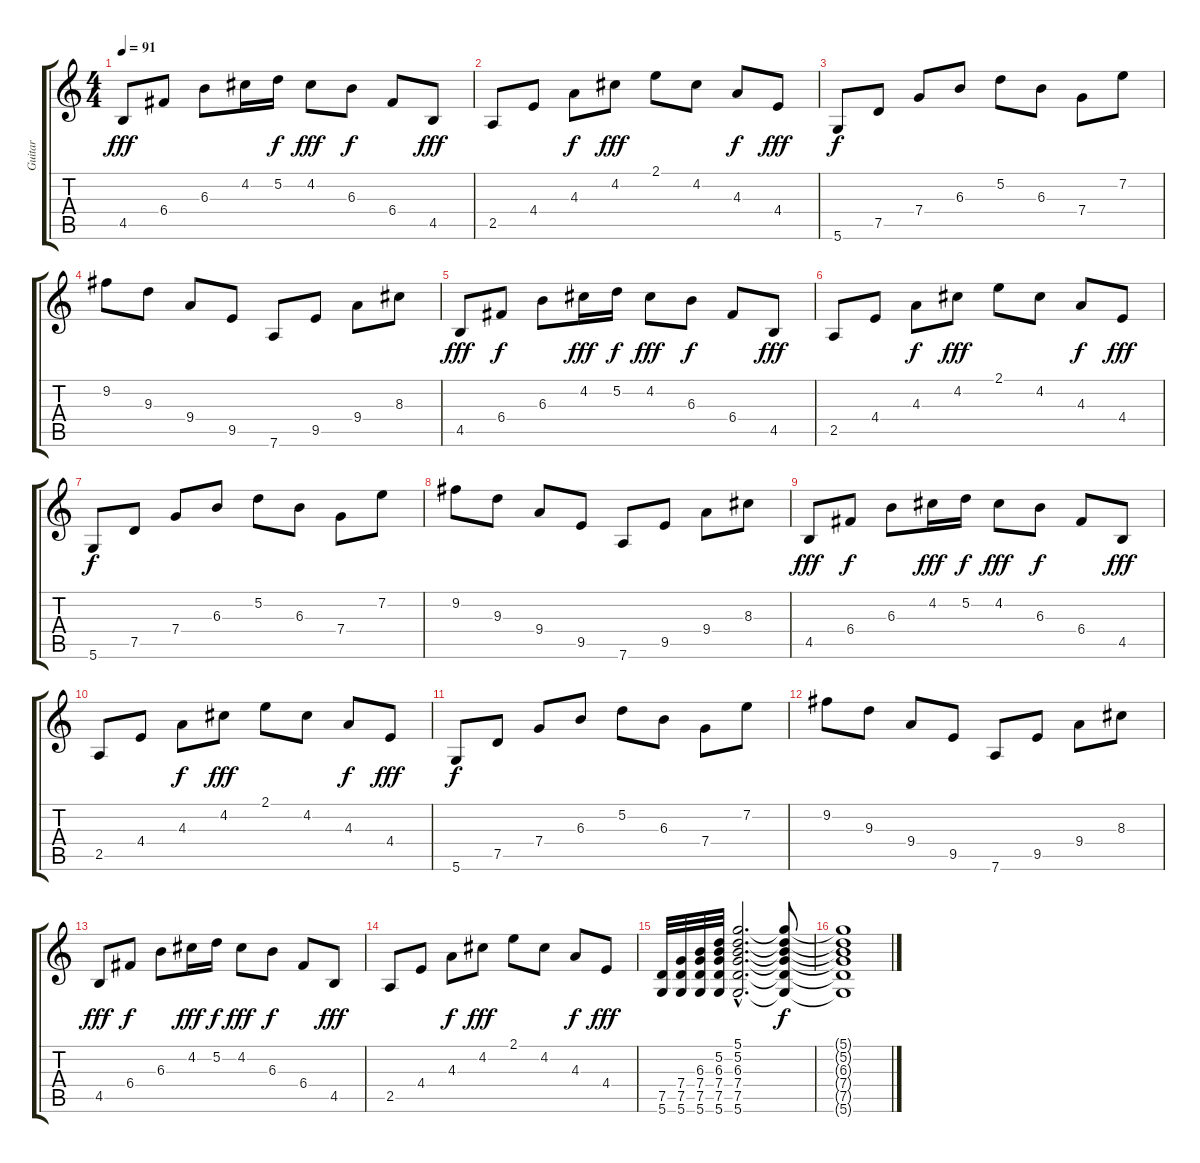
\track ("Guitar" "Guitar") {instrument acousticguitarsteel}
\staff {score tabs}
\tuning (D4 A3 F3 C3 G2 D2) {hide}
\ts (4 4)
\tempo 91
\clef g2
\ks c
4.5.8{dy fff volume 16 balance 8 instrument acousticguitarsteel} 6.4.8 6.3.8 4.2.16 5.2.16{dy f} 4.2.8{dy fff} 6.3.8{dy f} 6.4.8 4.5.8{dy fff} |
2.5.8 4.4.8 4.3.8{dy f} 4.2.8{dy fff} 2.1.8 4.2.8 4.3.8{dy f} 4.4.8{dy fff} |
5.6.8{dy f} 7.5.8 7.4.8 6.3.8 5.2.8 6.3.8 7.4.8 7.2.8 |
9.2.8 9.3.8 9.4.8 9.5.8 7.6.8 9.5.8 9.4.8 8.3.8 |
4.5.8{dy fff} 6.4.8{dy f} 6.3.8 4.2.16{dy fff} 5.2.16{dy f} 4.2.8{dy fff} 6.3.8{dy f} 6.4.8 4.5.8{dy fff} |
2.5.8 4.4.8 4.3.8{dy f} 4.2.8{dy fff} 2.1.8 4.2.8 4.3.8{dy f} 4.4.8{dy fff} |
5.6.8{dy f} 7.5.8 7.4.8 6.3.8 5.2.8 6.3.8 7.4.8 7.2.8 |
9.2.8 9.3.8 9.4.8 9.5.8 7.6.8 9.5.8 9.4.8 8.3.8 |
4.5.8{dy fff} 6.4.8{dy f} 6.3.8 4.2.16{dy fff} 5.2.16{dy f} 4.2.8{dy fff} 6.3.8{dy f} 6.4.8 4.5.8{dy fff} |
2.5.8 4.4.8 4.3.8{dy f} 4.2.8{dy fff} 2.1.8 4.2.8 4.3.8{dy f} 4.4.8{dy fff} |
5.6.8{dy f} 7.5.8 7.4.8 6.3.8 5.2.8 6.3.8 7.4.8 7.2.8 |
9.2.8 9.3.8 9.4.8 9.5.8 7.6.8 9.5.8 9.4.8 8.3.8 |
4.5.8{dy fff} 6.4.8{dy f} 6.3.8 4.2.16{dy fff} 5.2.16{dy f} 4.2.8{dy fff} 6.3.8{dy f} 6.4.8 4.5.8{dy fff} |
2.5.8 4.4.8 4.3.8{dy f} 4.2.8{dy fff} 2.1.8 4.2.8 4.3.8{dy f} 4.4.8{dy fff} |
(7.5 5.6).32 (7.4 7.5 5.6).32 (6.3 7.4 7.5 5.6).32 (5.2 6.3 7.4 7.5 5.6).32 (5.1{hac} 5.2{hac} 6.3{hac} 7.4{hac} 7.5{hac} 5.6{hac}).2{d} (5.1{t} 5.2{t} 6.3{t} 7.4{t} 7.5{t} 5.6{t}).8{dy f} |
(5.1{t} 5.2{t} 6.3{t} 7.4{t} 7.5{t} 5.6{t}).1
